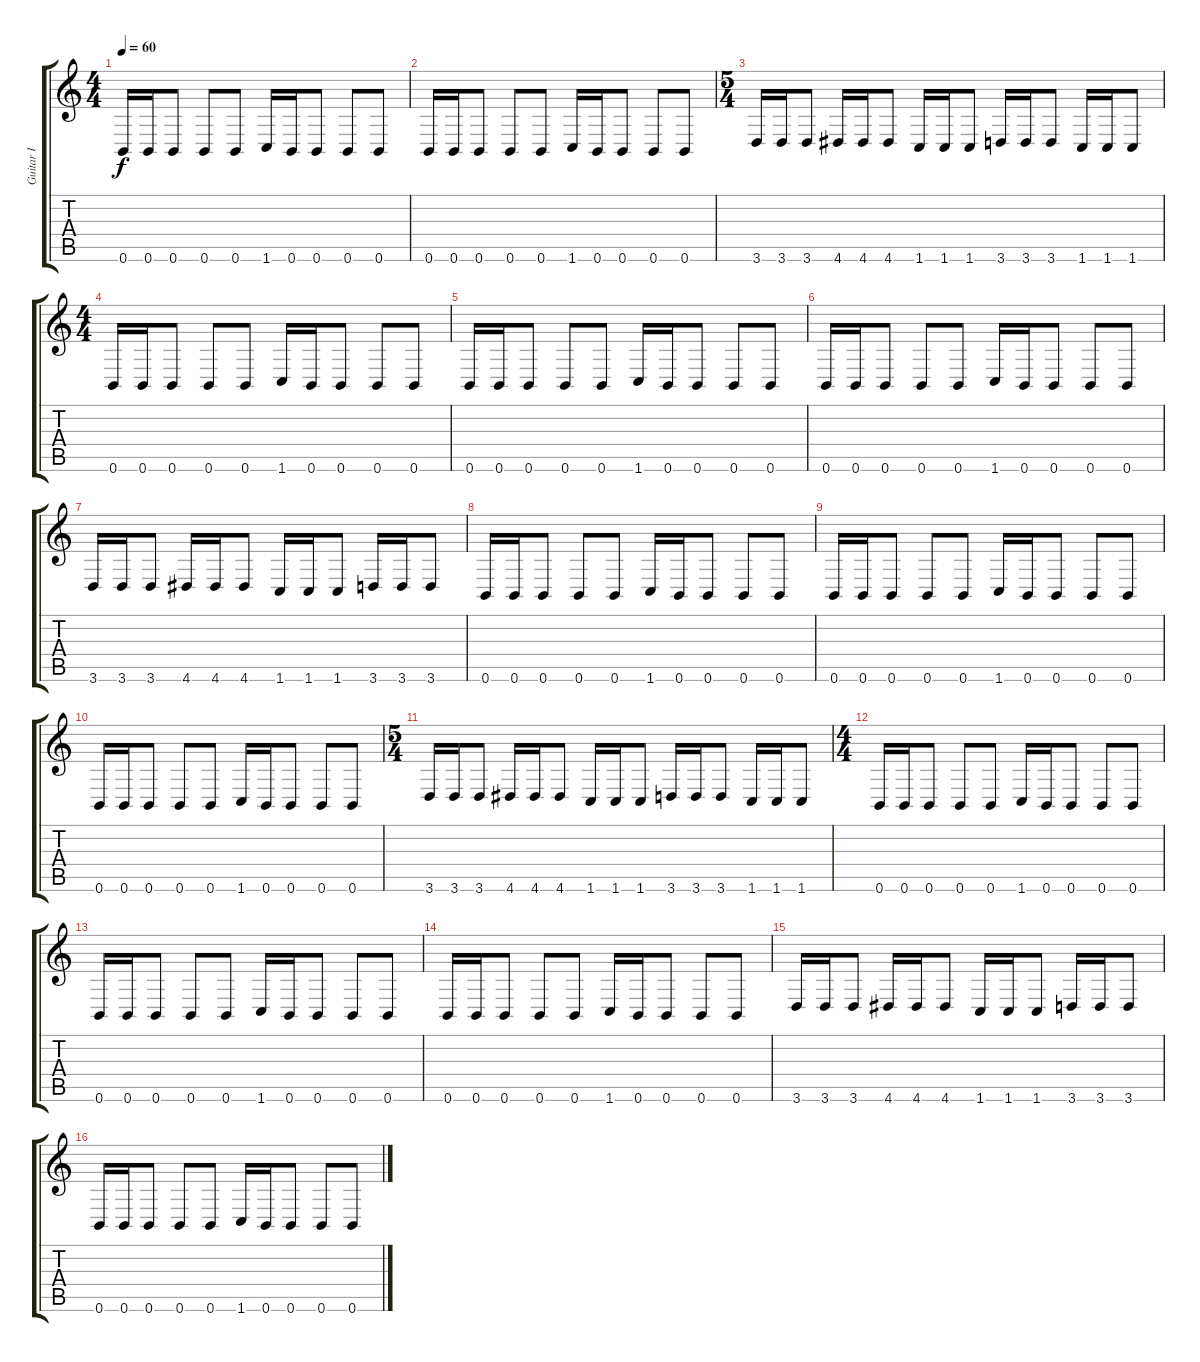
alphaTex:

\track ("Guitar I" "Guitar I") {instrument distortionguitar}
\staff {score tabs}
\tuning (Db4 Ab3 E3 B2 Gb2 B1) {hide}
\ts (4 4)
\tempo 60
\clef g2
\ks c
0.6.16{dy f} 0.6.16 0.6.8 0.6.8 0.6.8 1.6.16 0.6.16 0.6.8 0.6.8 0.6.8 |
0.6.16 0.6.16 0.6.8 0.6.8 0.6.8 1.6.16 0.6.16 0.6.8 0.6.8 0.6.8 |
\ts (5 4)
3.6.16 3.6.16 3.6.8 4.6.16 4.6.16 4.6.8 1.6.16 1.6.16 1.6.8 3.6.16 3.6.16 3.6.8 1.6.16 1.6.16 1.6.8 |
\ts (4 4)
0.6.16 0.6.16 0.6.8 0.6.8 0.6.8 1.6.16 0.6.16 0.6.8 0.6.8 0.6.8 |
0.6.16 0.6.16 0.6.8 0.6.8 0.6.8 1.6.16 0.6.16 0.6.8 0.6.8 0.6.8 |
0.6.16 0.6.16 0.6.8 0.6.8 0.6.8 1.6.16 0.6.16 0.6.8 0.6.8 0.6.8 |
3.6.16 3.6.16 3.6.8 4.6.16 4.6.16 4.6.8 1.6.16 1.6.16 1.6.8 3.6.16 3.6.16 3.6.8 |
0.6.16 0.6.16 0.6.8 0.6.8 0.6.8 1.6.16 0.6.16 0.6.8 0.6.8 0.6.8 |
0.6.16 0.6.16 0.6.8 0.6.8 0.6.8 1.6.16 0.6.16 0.6.8 0.6.8 0.6.8 |
0.6.16 0.6.16 0.6.8 0.6.8 0.6.8 1.6.16 0.6.16 0.6.8 0.6.8 0.6.8 |
\ts (5 4)
3.6.16 3.6.16 3.6.8 4.6.16 4.6.16 4.6.8 1.6.16 1.6.16 1.6.8 3.6.16 3.6.16 3.6.8 1.6.16 1.6.16 1.6.8 |
\ts (4 4)
0.6.16 0.6.16 0.6.8 0.6.8 0.6.8 1.6.16 0.6.16 0.6.8 0.6.8 0.6.8 |
0.6.16 0.6.16 0.6.8 0.6.8 0.6.8 1.6.16 0.6.16 0.6.8 0.6.8 0.6.8 |
0.6.16 0.6.16 0.6.8 0.6.8 0.6.8 1.6.16 0.6.16 0.6.8 0.6.8 0.6.8 |
3.6.16 3.6.16 3.6.8 4.6.16 4.6.16 4.6.8 1.6.16 1.6.16 1.6.8 3.6.16 3.6.16 3.6.8 |
0.6.16 0.6.16 0.6.8 0.6.8 0.6.8 1.6.16 0.6.16 0.6.8 0.6.8 0.6.8
